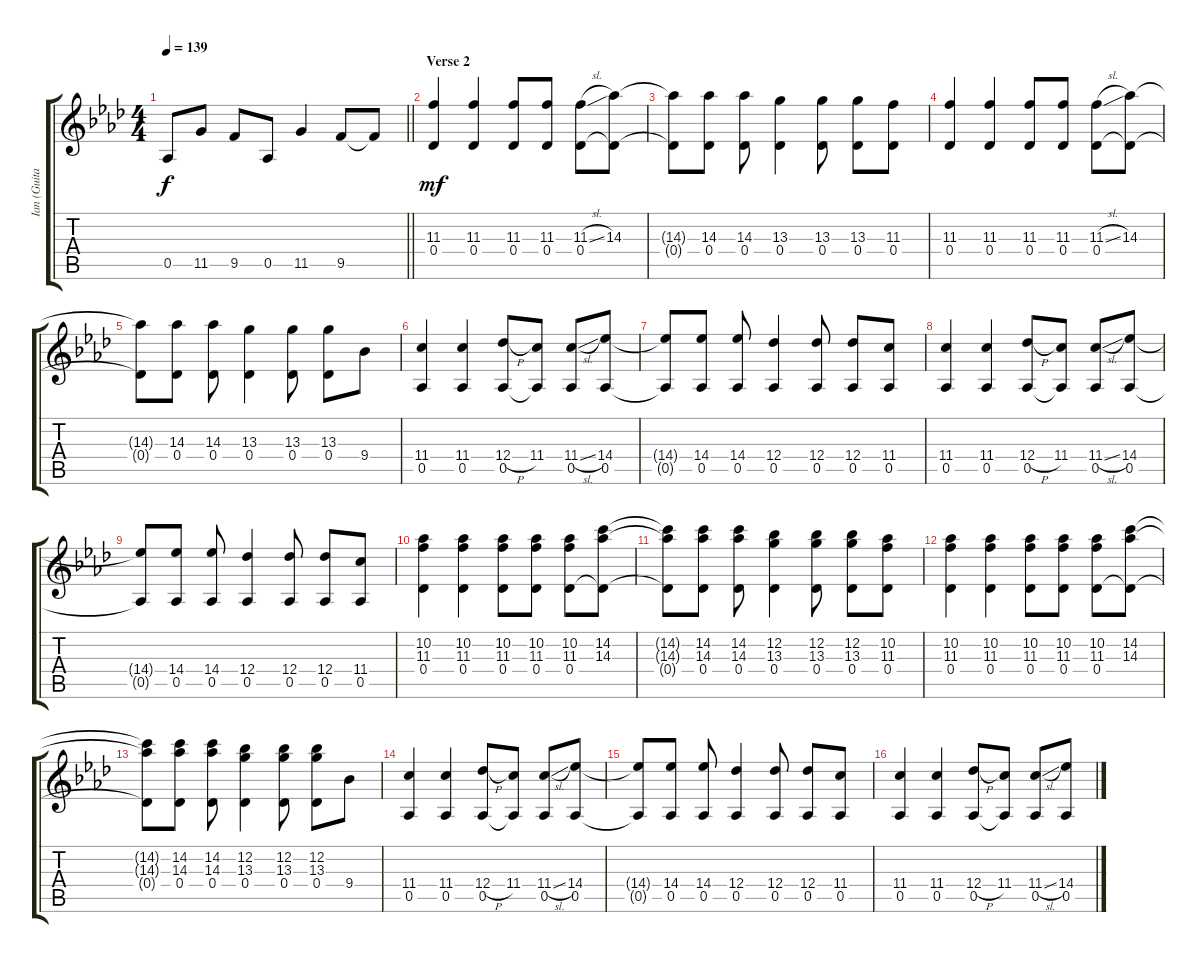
\track ("Ian (Guitar 1)" "Ian (Guita") {instrument overdrivenguitar}
\staff {score tabs}
\tuning (Eb4 Bb3 Gb3 Db3 Ab2 Db2) {hide}
\ts (4 4)
\tempo 139
\clef g2
\barLineRight lightlight
\ks ab
0.5.8{dy f} 11.5.8 9.5.8 0.5.8 11.5.4 9.5.8 9.5{t}.8 |
\section ("" "Verse 2")
(11.3 0.4).4{dy mf} (11.3 0.4).4 (11.3 0.4).8 (11.3 0.4).8 (11.3{sl} 0.4).8 (14.3 0.4{t}).8 |
(14.3{t} 0.4{t}).8 (14.3 0.4).8 (14.3 0.4).8 (13.3 0.4).4 (13.3 0.4).8 (13.3 0.4).8 (11.3 0.4).8 |
(11.3 0.4).4 (11.3 0.4).4 (11.3 0.4).8 (11.3 0.4).8 (11.3{sl} 0.4).8 (14.3 0.4{t}).8 |
(14.3{t} 0.4{t}).8 (14.3 0.4).8 (14.3 0.4).8 (13.3 0.4).4 (13.3 0.4).8 (13.3 0.4).8 9.4.8 |
(11.4 0.5).4 (11.4 0.5).4 (12.4{h} 0.5).8 (11.4 0.5{t}).8 (11.4{sl} 0.5).8 (14.4 0.5).8 |
(14.4{t} 0.5{t}).8 (14.4 0.5).8 (14.4 0.5).8 (12.4 0.5).4 (12.4 0.5).8 (12.4 0.5).8 (11.4 0.5).8 |
(11.4 0.5).4 (11.4 0.5).4 (12.4{h} 0.5).8 (11.4 0.5{t}).8 (11.4{sl} 0.5).8 (14.4 0.5).8 |
(14.4{t} 0.5{t}).8 (14.4 0.5).8 (14.4 0.5).8 (12.4 0.5).4 (12.4 0.5).8 (12.4 0.5).8 (11.4 0.5).8 |
(10.2 11.3 0.4).4 (10.2 11.3 0.4).4 (10.2 11.3 0.4).8 (10.2 11.3 0.4).8 (10.2 11.3 0.4).8 (14.2 14.3 0.4{t}).8 |
(14.2{t} 14.3{t} 0.4{t}).8 (14.2 14.3 0.4).8 (14.2 14.3 0.4).8 (12.2 13.3 0.4).4 (12.2 13.3 0.4).8 (12.2 13.3 0.4).8 (10.2 11.3 0.4).8 |
(10.2 11.3 0.4).4 (10.2 11.3 0.4).4 (10.2 11.3 0.4).8 (10.2 11.3 0.4).8 (10.2 11.3 0.4).8 (14.2 14.3 0.4{t}).8 |
(14.2{t} 14.3{t} 0.4{t}).8 (14.2 14.3 0.4).8 (14.2 14.3 0.4).8 (12.2 13.3 0.4).4 (12.2 13.3 0.4).8 (12.2 13.3 0.4).8 9.4.8 |
(11.4 0.5).4 (11.4 0.5).4 (12.4{h} 0.5).8 (11.4 0.5{t}).8 (11.4{sl} 0.5).8 (14.4 0.5).8 |
(14.4{t} 0.5{t}).8 (14.4 0.5).8 (14.4 0.5).8 (12.4 0.5).4 (12.4 0.5).8 (12.4 0.5).8 (11.4 0.5).8 |
(11.4 0.5).4 (11.4 0.5).4 (12.4{h} 0.5).8 (11.4 0.5{t}).8 (11.4{sl} 0.5).8 (14.4 0.5).8
